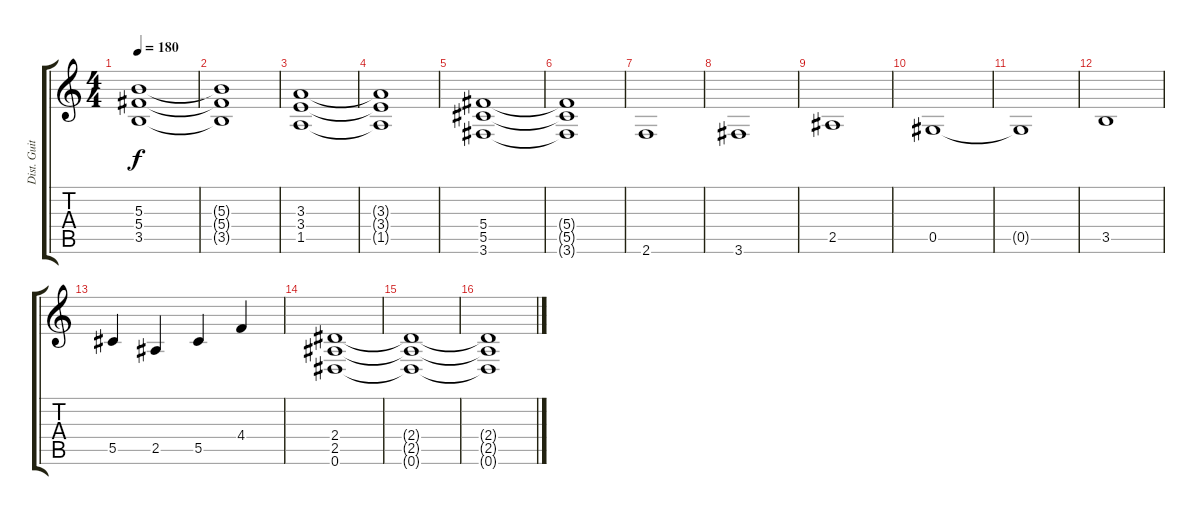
\track ("Dist. Guitar 2" "Dist. Guit") {instrument distortionguitar}
\staff {score tabs}
\tuning (Eb4 Bb3 Gb3 Db3 Ab2 Eb2) {hide}
\ts (4 4)
\tempo 180
\clef g2
\ks c
(5.3 5.4 3.5).1{dy f} |
(5.3{t} 5.4{t} 3.5{t}).1 |
(3.3 3.4 1.5).1 |
(3.3{t} 3.4{t} 1.5{t}).1 |
(5.4 5.5 3.6).1 |
(5.4{t} 5.5{t} 3.6{t}).1 |
2.6.1 |
3.6.1 |
2.5.1 |
0.5.1 |
0.5{t}.1 |
3.5.1 |
5.5.4 2.5.4 5.5.4 4.4.4 |
(2.4 2.5 0.6).1 |
(2.4{t} 2.5{t} 0.6{t}).1 |
(2.4{t} 2.5{t} 0.6{t}).1
